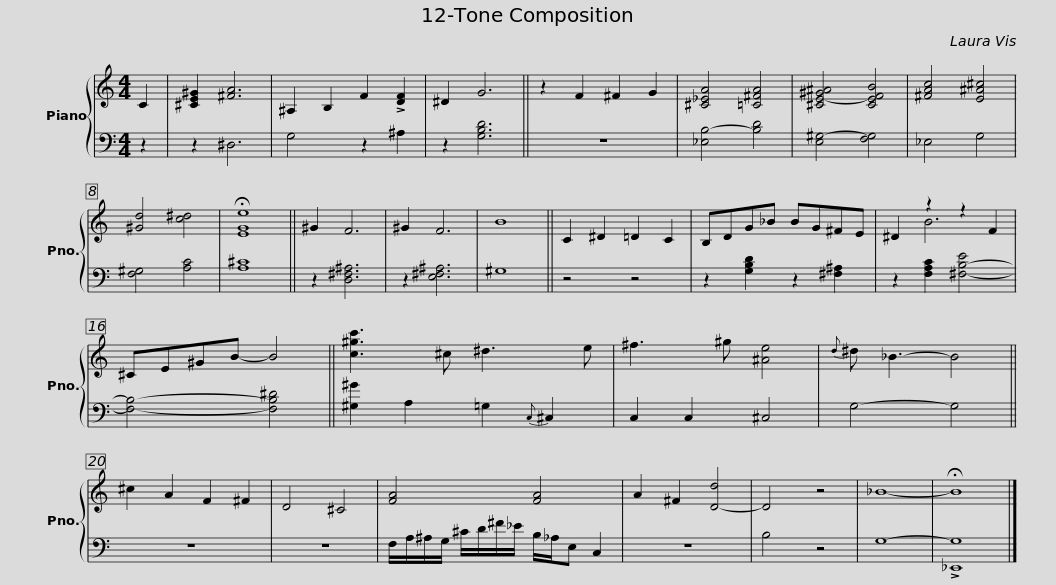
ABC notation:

X:1
%%score { ( 1 3 ) | 2 }
L:1/8
M:4/4
I:linebreak $
K:C
V:1 treble
V:3 treble
V:2 bass
V:1
 C2 | [^CE^G]2 [^FA]6 | ^A,2 B,2 F2 !>![DF]2 | ^D2 G6 || z2 F2 ^F2 G2 | %5
 [^C_EA]4 [=C^FA]4 | [^CE-^G^A]4 [CEFB]4 | [^FAc]4 [E^A^c]4 | [^Gd]4 [c^d]4 | !fermata![EGe]8 ||$ %10
 ^G2 F6 | ^G2 F6 | B8 || C2 ^D2 =D2 C2 | B,DG_B BG^FE | %15
 ^D2 z2 z2 F2 | ^CE^GB- B4 ||$ [c^gc']3 ^c ^d3 e | ^f3 ^g [^Ae]4 |{d} ^d _B3- B4 || %20
 ^c2 A2 F2 ^F2 | D4 ^C4 | [FA]4 [FA]4 |$ A2 ^F2 [D-d]4 | D4 z4 | %25
 _B8- | !fermata!B8 |] %27
V:2
 z2 | z2 ^D,6 | G,4 z2 ^A,2 | z2 [G,B,D]6 || z8 | %5
 [_E,B,-]4 [B,D]4 | [E,^G,-]4 [F,G,]4 | _E,4 G,4 | [F,^G,]4 [A,C]4 | [A,^C]8 ||$ %10
 z2 [D,^F,^A,]6 | z2 [E,^F,^A,]6 | ^G,8 || z4 z4 | z2 [G,B,D]2 z2 [^F,^A,]2 | %15
 z2 [F,A,C]2 [^F,-B,-E]4 | [F,B,]4- [F,B,^D]4 ||$ [^G,^G]2 A,2 =G,2{C,} ^C,2 | C,2 C,2 ^C,4 | G,4- G,4 || %20
 z8 | z8 | F,/A,/^A,/G,/ ^C/D/^F/_E/ B,/_A,/E, C,2 |$ z8 | B,4 z4 | %25
 G,8- | !>![_E,,G,]8 |] %27
V:3
 x2 | x8 | x8 | x8 || x8 | %5
 x8 | x8 | x8 | x8 | x8 ||$ %10
 x8 | x8 | x8 || x8 | x8 | %15
 x2 B6 | x8 ||$ x8 | x8 | x8 || %20
 x8 | x8 | x8 |$ x8 | x8 | %25
 x8 | x8 |] %27
